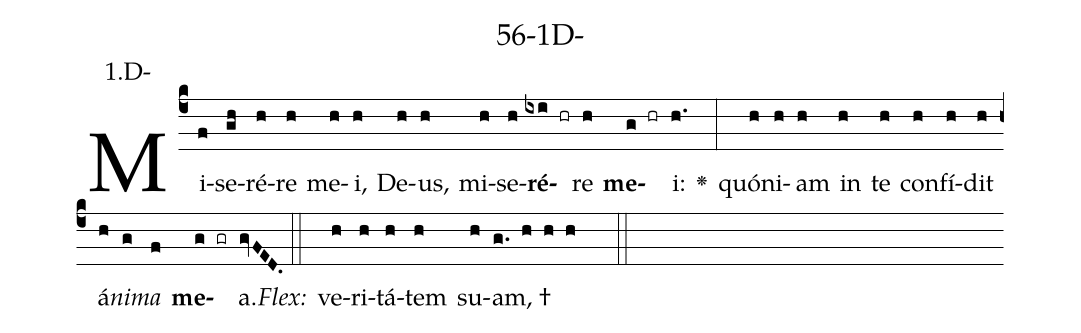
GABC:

name: 56-1D-;
annotation: 1.D-;
%%
(c4)Mi(f)se(gh)ré(h)re(h) me(h)i,(h) De(h)us,(h) mi(h)se(h)<b>ré</b>(ixi hr)re(h) <b>me</b>(g hr)i:(h.) <v>\greheightstar</v>(:) quón(h)i(h)am(h) in(h) te(h) con(h)fí(h)dit(h) á(h)<i>ni</i>(g)<i>ma</i>(f) <b>me</b>(g gr)a.(gvFED.) (::)
<i>Flex:</i>()  ve(h)ri(h)tá(h)tem(h) su(h)am, †(g. h h h  ::)

%E(h) u(h) o(g) u(f) a(g) e.(gvFED.) (::)
